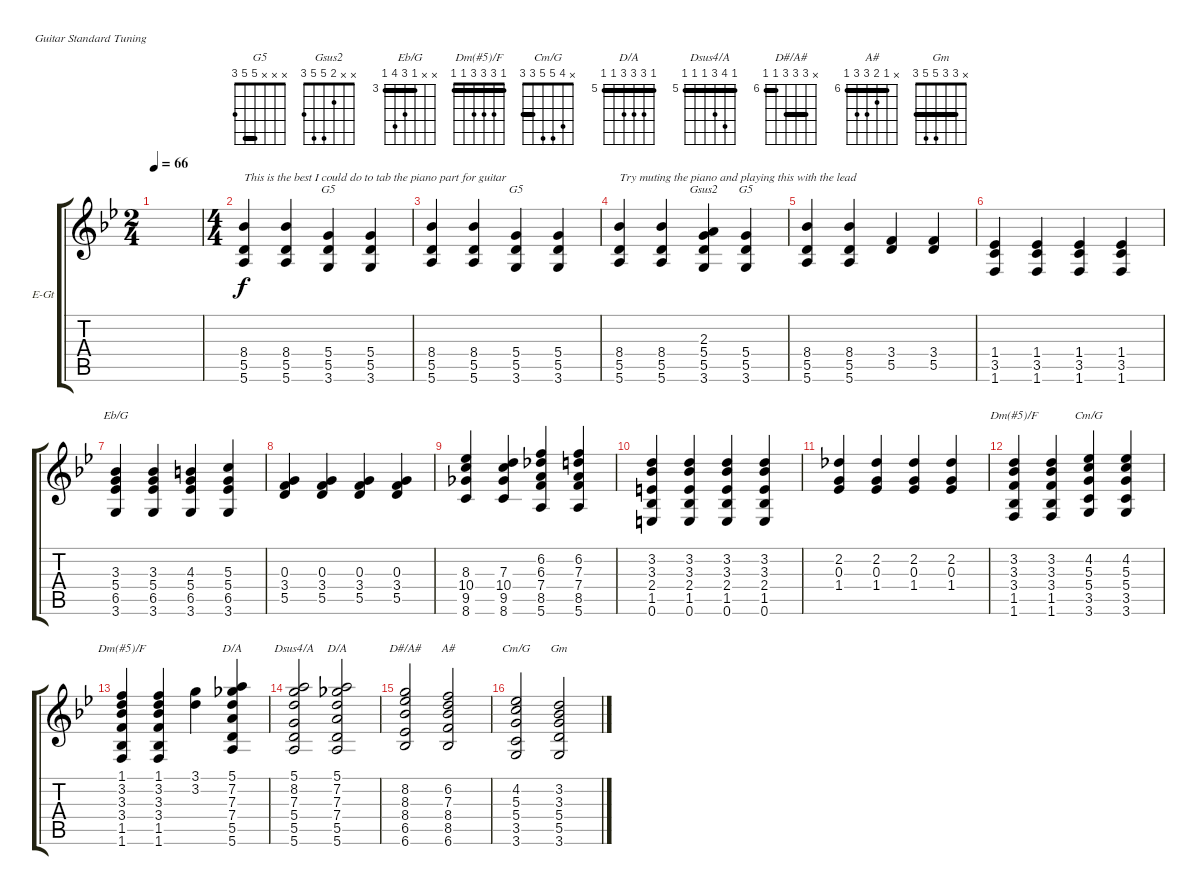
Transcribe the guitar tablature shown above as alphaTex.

\defaultSystemsLayout 4
\bracketExtendMode groupsimilarinstruments
\firstSystemTrackNameOrientation horizontal
\otherSystemsTrackNameOrientation horizontal
\track ("Rhythm Guitar (Interchangeable with Piano)" "E-Gt") {mute instrument electricguitarclean}
\staff {score tabs}
\tuning (E4 B3 G3 D3 A2 E2)
\chord ("G5" x x x 5 5 3) {barre 5}
\chord ("Gsus2" x x 2 5 5 3)
\chord ("Eb/G" x x 3 5 6 3) {firstfret 3 barre 3}
\chord ("Dm(#5)/F" 1 3 3 3 1 1) {barre (1 1)}
\chord ("Cm/G" x 4 5 5 3 3) {barre 3}
\chord ("D/A" 5 7 7 7 5 5) {firstfret 5 barre (5 5)}
\chord ("Dsus4/A" 5 8 7 5 5 5) {firstfret 5 barre (5 5 5)}
\chord ("D#/A#" x 8 8 8 6 6) {firstfret 6 barre (6 8 8)}
\chord ("A#" x 6 7 8 8 6) {firstfret 6 barre 6}
\chord ("Gm" x 3 3 5 5 3) {barre (3 3)}
\ts (2 4)
\tempo 66
\clef g2
\scale
0.406627
\ks bb
|
\ts (4 4)
\scale
0.406627 (5.6 8.4 5.5).4{txt "This is the best I could do to tab the piano part for guitar"} (5.6 5.5 8.4).4 (3.6 5.5 5.4).4{ch "G5"} (5.5 3.6 5.4).4 |
\scale
0.186747 (5.6 5.5 8.4).4 (5.6 5.5 8.4).4 (3.6 5.5 5.4).4{ch "G5"} (3.6 5.5 5.4).4 |
\scale
0.505337
\scale
0.333333 (5.6 5.5 8.4).4{txt "Try muting the piano and playing this with the lead"} (5.6 5.5 8.4).4 (3.6 5.5 5.4 2.3).4{ch "Gsus2"} (3.6 5.5 5.4).4{ch "G5"} |
\scale
0.494428
\scale
0.333333 (5.6 5.5 8.4).4 (5.6 5.5 8.4).4 (5.5 3.4).4 (5.5 3.4).4 |
\scale
0.333333 (1.6 3.5 1.4).4 (1.6 3.5 1.4).4 (1.6 3.5 1.4).4 (1.6 3.5 1.4).4 |
\scale
0.333333 (3.6 6.5 5.4 3.3).4{ch "Eb/G"} (3.6 6.5 5.4 3.3).4 (3.6 6.5 5.4 4.3).4 (3.6 6.5 5.4 5.3).4 |
\scale
0.529745
\scale
0.333333 (5.5 3.4 0.3).4 (5.5 3.4 0.3).4 (5.5 3.4 0.3).4 (5.5 3.4 0.3).4 |
\scale
0.469406
\scale
0.333333 (8.3 9.5 10.4 8.6).4 (7.3 10.4 9.5 8.6).4 (8.5 7.4 6.3 5.6 6.2).4 (8.5 7.4 7.3 5.6 6.2).4 |
\scale
0.333333 (2.4 3.3 3.2 1.5 0.6).4 (2.4 3.2 3.3 0.6 1.5).4 (2.4 3.2 3.3 0.6 1.5).4 (2.4 3.2 3.3 0.6 1.5).4 |
\scale
0.333333 (1.4 2.2 0.3).4 (1.4 0.3 2.2).4 (1.4 0.3 2.2).4 (1.4 0.3 2.2).4 |
\scale
0.333333 (3.3 3.4 3.2 1.6 1.5).4{ch "Dm(#5)/F"} (3.4 3.3 3.2 1.5 1.6).4 (5.3 5.4 4.2 3.6 3.5).4{ch "Cm/G"} (5.3 5.4 4.2 3.5 3.6).4 |
\scale
0.333333 (3.3 3.2 1.1 1.6 1.5 3.4).4{ch "Dm(#5)/F"} (3.3 3.2 1.1 3.4 1.5 1.6).4 (3.2 3.1).4 (7.3 7.2 5.1 5.6 5.5 7.4).4{ch "D/A"} |
\scale
0.333333 (7.3 8.2 5.1 5.6 5.5 5.4).2{ch "Dsus4/A"} (7.3 7.2 5.1 7.4 5.5 5.6).2{ch "D/A"} |
\scale
0.333333 (8.3 8.4 8.2 6.6 6.5).2{ch "D#/A#"} (8.4 7.3 6.2 6.6 8.5).2{ch "A#"} |
\scale
0.333333 (5.4 5.3 4.2 3.6 3.5).2{ch "Cm/G"} (5.4 3.3 3.2 3.6 5.5).2{ch "Gm"}
